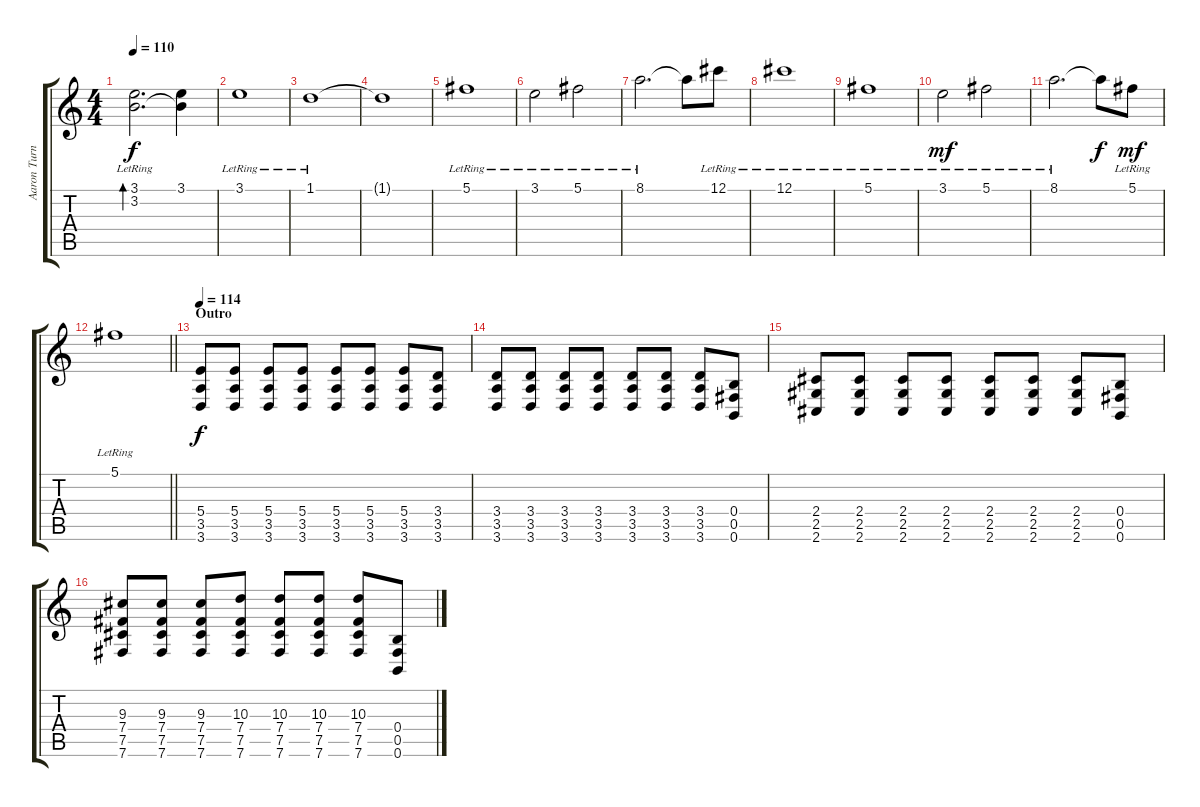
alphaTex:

\track ("Aaron Turner" "Aaron Turn") {instrument distortionguitar}
\staff {score tabs}
\tuning (Db4 Ab3 E3 B2 Gb2 B1) {hide}
\ts (4 4)
\tempo 110
\clef g2
\ks c
(3.1{lr} 3.2{lr}).2{d bd 240 dy f} (3.1 3.2{t}).4 |
3.1{lr}.1 |
1.1{lr}.1 |
1.1{t}.1 |
5.1{lr}.1 |
3.1{lr}.2 5.1{lr}.2 |
8.1{lr}.2{d} 8.1{t}.8 12.1{lr}.8 |
12.1{lr}.1 |
5.1{lr}.1 |
3.1{lr}.2{dy mf} 5.1{lr}.2 |
8.1{lr}.2{d} 8.1{t}.8{dy f} 5.1{lr}.8{dy mf} |
\barLineRight lightlight
5.1{lr}.1 |
\section ("" "Outro")
\tempo 114
(5.4 3.5 3.6).8{dy f volume 13 balance 3 instrument distortionguitar} (5.4 3.5 3.6).8 (5.4 3.5 3.6).8 (5.4 3.5 3.6).8 (5.4 3.5 3.6).8 (5.4 3.5 3.6).8 (5.4 3.5 3.6).8 (3.4 3.5 3.6).8 |
(3.4 3.5 3.6).8 (3.4 3.5 3.6).8 (3.4 3.5 3.6).8 (3.4 3.5 3.6).8 (3.4 3.5 3.6).8 (3.4 3.5 3.6).8 (3.4 3.5 3.6).8 (0.4 0.5 0.6).8 |
(2.4 2.5 2.6).8 (2.4 2.5 2.6).8 (2.4 2.5 2.6).8 (2.4 2.5 2.6).8 (2.4 2.5 2.6).8 (2.4 2.5 2.6).8 (2.4 2.5 2.6).8 (0.4 0.5 0.6).8 |
(9.3 7.4 7.5 7.6).8 (9.3 7.4 7.5 7.6).8 (9.3 7.4 7.5 7.6).8 (10.3 7.4 7.5 7.6).8 (10.3 7.4 7.5 7.6).8 (10.3 7.4 7.5 7.6).8 (10.3 7.4 7.5 7.6).8 (0.4 0.5 0.6).8
